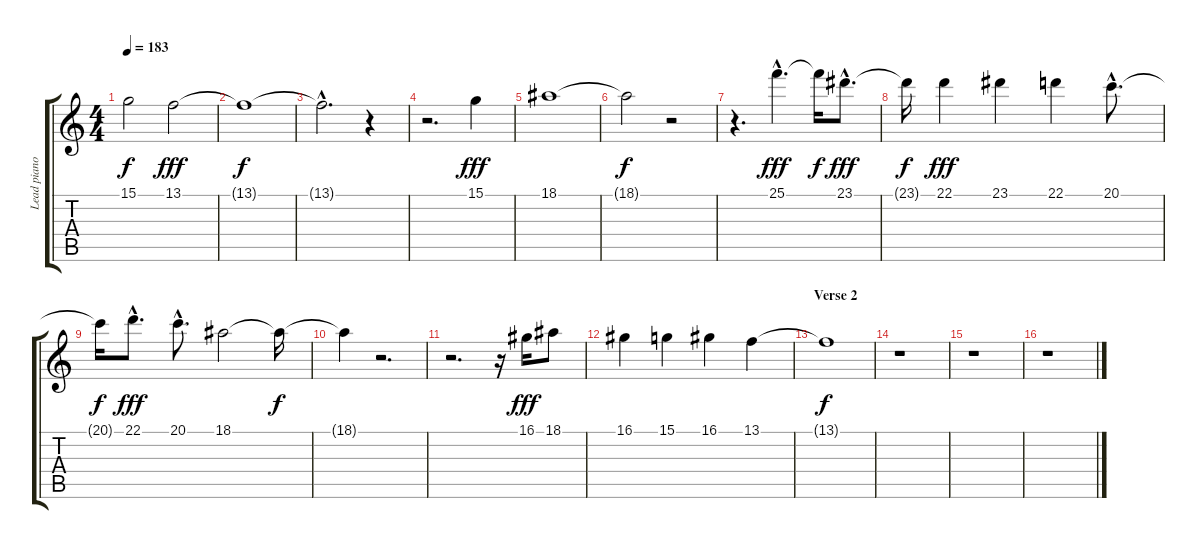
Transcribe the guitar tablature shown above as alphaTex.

\track ("Lead piano / Main melody" "Lead piano") {instrument acousticgrandpiano}
\staff {score tabs}
\tuning (E4 B3 G3 D3 A2 E2) {hide}
\ts (4 4)
\tempo 183
\clef g2
\ks c
15.1{t}.2{dy f} 13.1.2{dy fff} |
13.1{t}.1{dy f} |
13.1{hac t}.2{d} r.4 |
r.2{d} 15.1.4{dy fff} |
18.1.1 |
18.1{t}.2{dy f} r.2 |
r.4{d} 25.1{hac}.4{d dy fff} 25.1{t}.16{dy f} 23.1{hac}.8{d dy fff} |
23.1{t}.16{dy f} 22.1.4{dy fff} 23.1.4 22.1.4 20.1{hac}.8{d} |
20.1{t}.16{dy f} 22.1{hac}.8{d dy fff} 20.1{hac}.8{d} 18.1.2 18.1{t}.16{dy f} |
18.1{t}.4 r.2{d} |
r.2{d} r.16 16.1.16{dy fff} 18.1.8 |
16.1.4 15.1.4 16.1.4 13.1.4 |
\section ("" "Verse 2")
13.1{t}.1{dy f} |
r.1 |
r.1 |
r.1
